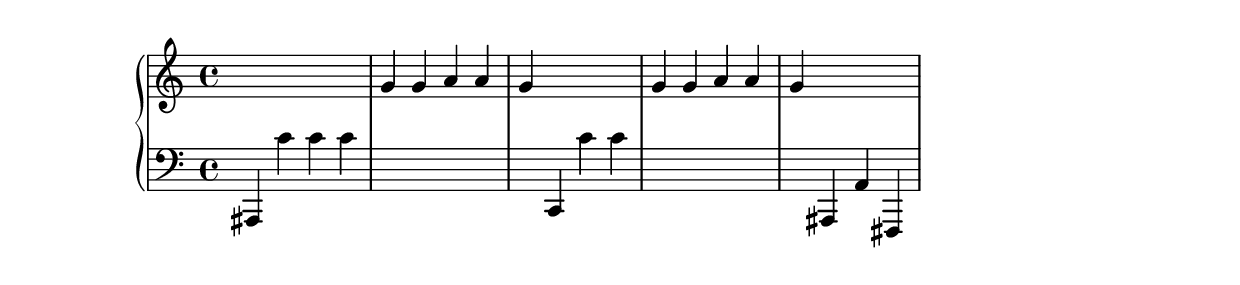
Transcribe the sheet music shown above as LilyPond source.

\version "2.14.2" 
\score { 
  \new PianoStaff { 
    \autochange { 
 < ais,,  > < c'  > < c'  > < c'  > < g'  > < g'  > < a'  > < a'  > < g'  > < c,  > < c'  > < c'  > < g'  > < g'  > < a'  > < a'  > < g'  > < ais,,  > < a,  > < fis,,  >    
}  
}\layout { } 
 \midi { }  
}